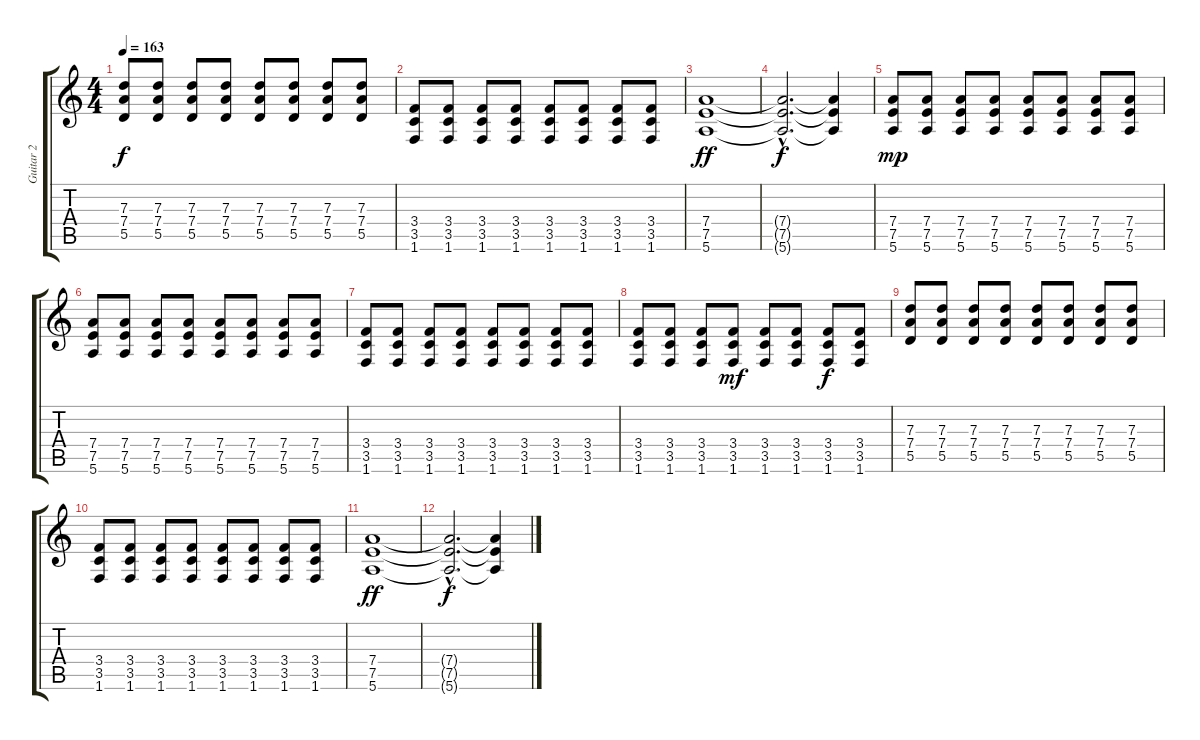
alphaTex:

\track ("Guitar 2" "Guitar 2") {instrument distortionguitar}
\staff {score tabs}
\tuning (E4 B3 G3 D3 A2 E2) {hide}
\ts (4 4)
\tempo 163
\clef g2
\ks c
(7.3 7.4 5.5).8{dy f} (7.3 7.4 5.5).8 (7.3 7.4 5.5).8 (7.3 7.4 5.5).8 (7.3 7.4 5.5).8 (7.3 7.4 5.5).8 (7.3 7.4 5.5).8 (7.3 7.4 5.5).8 |
(3.4 3.5 1.6).8 (3.4 3.5 1.6).8 (3.4 3.5 1.6).8 (3.4 3.5 1.6).8 (3.4 3.5 1.6).8 (3.4 3.5 1.6).8 (3.4 3.5 1.6).8 (3.4 3.5 1.6).8 |
(7.4 7.5 5.6).1{dy ff} |
(7.4{hac t} 7.5{hac t} 5.6{hac t}).2{d dy f} (7.4{t} 7.5{t} 5.6{t}).4 |
(7.4 7.5 5.6).8{dy mp} (7.4 7.5 5.6).8 (7.4 7.5 5.6).8 (7.4 7.5 5.6).8 (7.4 7.5 5.6).8 (7.4 7.5 5.6).8 (7.4 7.5 5.6).8 (7.4 7.5 5.6).8 |
(7.4 7.5 5.6).8 (7.4 7.5 5.6).8 (7.4 7.5 5.6).8 (7.4 7.5 5.6).8 (7.4 7.5 5.6).8 (7.4 7.5 5.6).8 (7.4 7.5 5.6).8 (7.4 7.5 5.6).8 |
(3.4 3.5 1.6).8 (3.4 3.5 1.6).8 (3.4 3.5 1.6).8 (3.4 3.5 1.6).8 (3.4 3.5 1.6).8 (3.4 3.5 1.6).8 (3.4 3.5 1.6).8 (3.4 3.5 1.6).8 |
(3.4 3.5 1.6).8 (3.4 3.5 1.6).8 (3.4 3.5 1.6).8 (3.4 3.5 1.6).8{dy mf} (3.4 3.5 1.6).8 (3.4 3.5 1.6).8 (3.4 3.5 1.6).8{dy f} (3.4 3.5 1.6).8 |
(7.3 7.4 5.5).8 (7.3 7.4 5.5).8 (7.3 7.4 5.5).8 (7.3 7.4 5.5).8 (7.3 7.4 5.5).8 (7.3 7.4 5.5).8 (7.3 7.4 5.5).8 (7.3 7.4 5.5).8 |
(3.4 3.5 1.6).8 (3.4 3.5 1.6).8 (3.4 3.5 1.6).8 (3.4 3.5 1.6).8 (3.4 3.5 1.6).8 (3.4 3.5 1.6).8 (3.4 3.5 1.6).8 (3.4 3.5 1.6).8 |
(7.4 7.5 5.6).1{dy ff} |
(7.4{hac t} 7.5{hac t} 5.6{hac t}).2{d dy f} (7.4{t} 7.5{t} 5.6{t}).4
